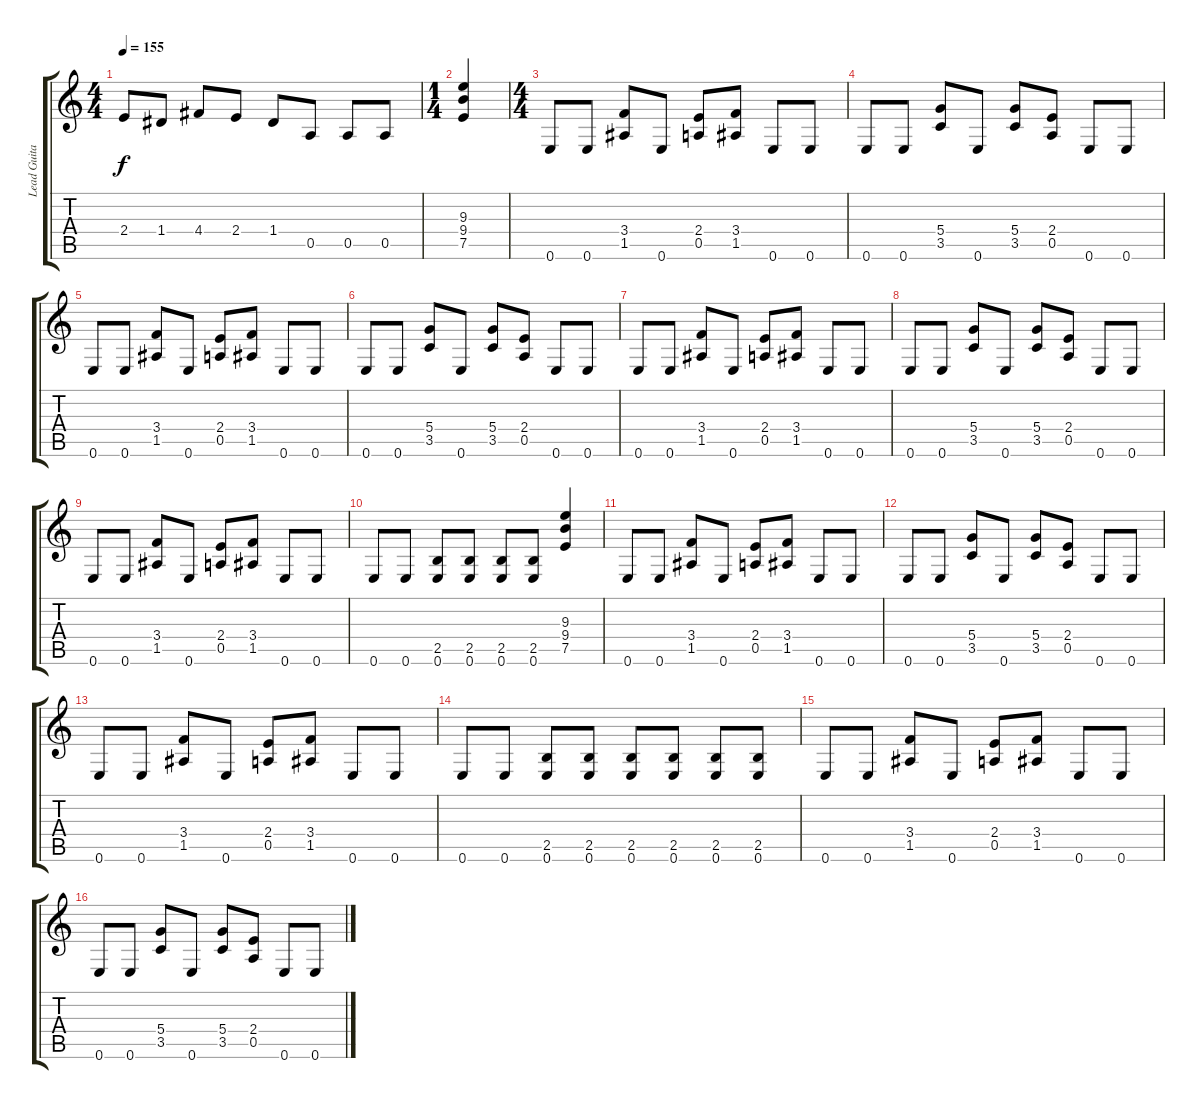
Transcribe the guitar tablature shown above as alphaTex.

\track ("Lead Guitar" "Lead Guita") {instrument distortionguitar}
\staff {score tabs}
\tuning (E4 B3 G3 D3 A2 E2) {hide}
\ts (4 4)
\tempo 155
\clef g2
\ks c
2.4.8{dy f} 1.4.8 4.4.8 2.4.8 1.4.8 0.5.8 0.5.8 0.5.8 |
\ts (1 4)
(9.3 9.4 7.5).4 |
\ts (4 4)
0.6.8 0.6.8 (3.4 1.5).8 0.6.8 (2.4 0.5).8 (3.4 1.5).8 0.6.8 0.6.8 |
0.6.8 0.6.8 (5.4 3.5).8 0.6.8 (5.4 3.5).8 (2.4 0.5).8 0.6.8 0.6.8 |
0.6.8 0.6.8 (3.4 1.5).8 0.6.8 (2.4 0.5).8 (3.4 1.5).8 0.6.8 0.6.8 |
0.6.8 0.6.8 (5.4 3.5).8 0.6.8 (5.4 3.5).8 (2.4 0.5).8 0.6.8 0.6.8 |
0.6.8 0.6.8 (3.4 1.5).8 0.6.8 (2.4 0.5).8 (3.4 1.5).8 0.6.8 0.6.8 |
0.6.8 0.6.8 (5.4 3.5).8 0.6.8 (5.4 3.5).8 (2.4 0.5).8 0.6.8 0.6.8 |
0.6.8 0.6.8 (3.4 1.5).8 0.6.8 (2.4 0.5).8 (3.4 1.5).8 0.6.8 0.6.8 |
0.6.8 0.6.8 (2.5 0.6).8 (2.5 0.6).8 (2.5 0.6).8 (2.5 0.6).8 (9.3 9.4 7.5).4 |
0.6.8 0.6.8 (3.4 1.5).8 0.6.8 (2.4 0.5).8 (3.4 1.5).8 0.6.8 0.6.8 |
0.6.8 0.6.8 (5.4 3.5).8 0.6.8 (5.4 3.5).8 (2.4 0.5).8 0.6.8 0.6.8 |
0.6.8 0.6.8 (3.4 1.5).8 0.6.8 (2.4 0.5).8 (3.4 1.5).8 0.6.8 0.6.8 |
0.6.8 0.6.8 (2.5 0.6).8 (2.5 0.6).8 (2.5 0.6).8 (2.5 0.6).8 (2.5 0.6).8 (2.5 0.6).8 |
0.6.8 0.6.8 (3.4 1.5).8 0.6.8 (2.4 0.5).8 (3.4 1.5).8 0.6.8 0.6.8 |
0.6.8 0.6.8 (5.4 3.5).8 0.6.8 (5.4 3.5).8 (2.4 0.5).8 0.6.8 0.6.8
